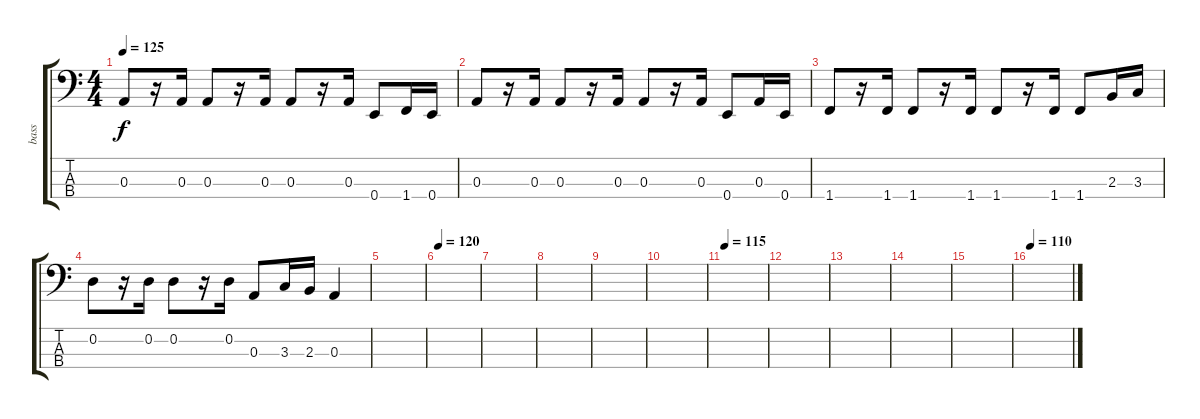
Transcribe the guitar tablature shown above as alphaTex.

\track ("bass" "bass") {instrument electricbassfinger}
\staff {score tabs}
\tuning (G2 D2 A1 E1) {hide}
\ts (4 4)
\tempo 125
\clef f4
\ks c
0.3.8{dy f} r.16 0.3.16 0.3.8 r.16 0.3.16 0.3.8 r.16 0.3.16 0.4.8 1.4.16 0.4.16 |
0.3.8 r.16 0.3.16 0.3.8 r.16 0.3.16 0.3.8 r.16 0.3.16 0.4.8 0.3.16 0.4.16 |
1.4.8 r.16 1.4.16 1.4.8 r.16 1.4.16 1.4.8 r.16 1.4.16 1.4.8 2.3.16 3.3.16 |
0.2.8 r.16 0.2.16 0.2.8 r.16 0.2.16 0.3.8 3.3.16 2.3.16 0.3.4 |
|
\tempo 120
|
|
|
|
|
\tempo 115
|
|
|
|
|
\tempo 110
